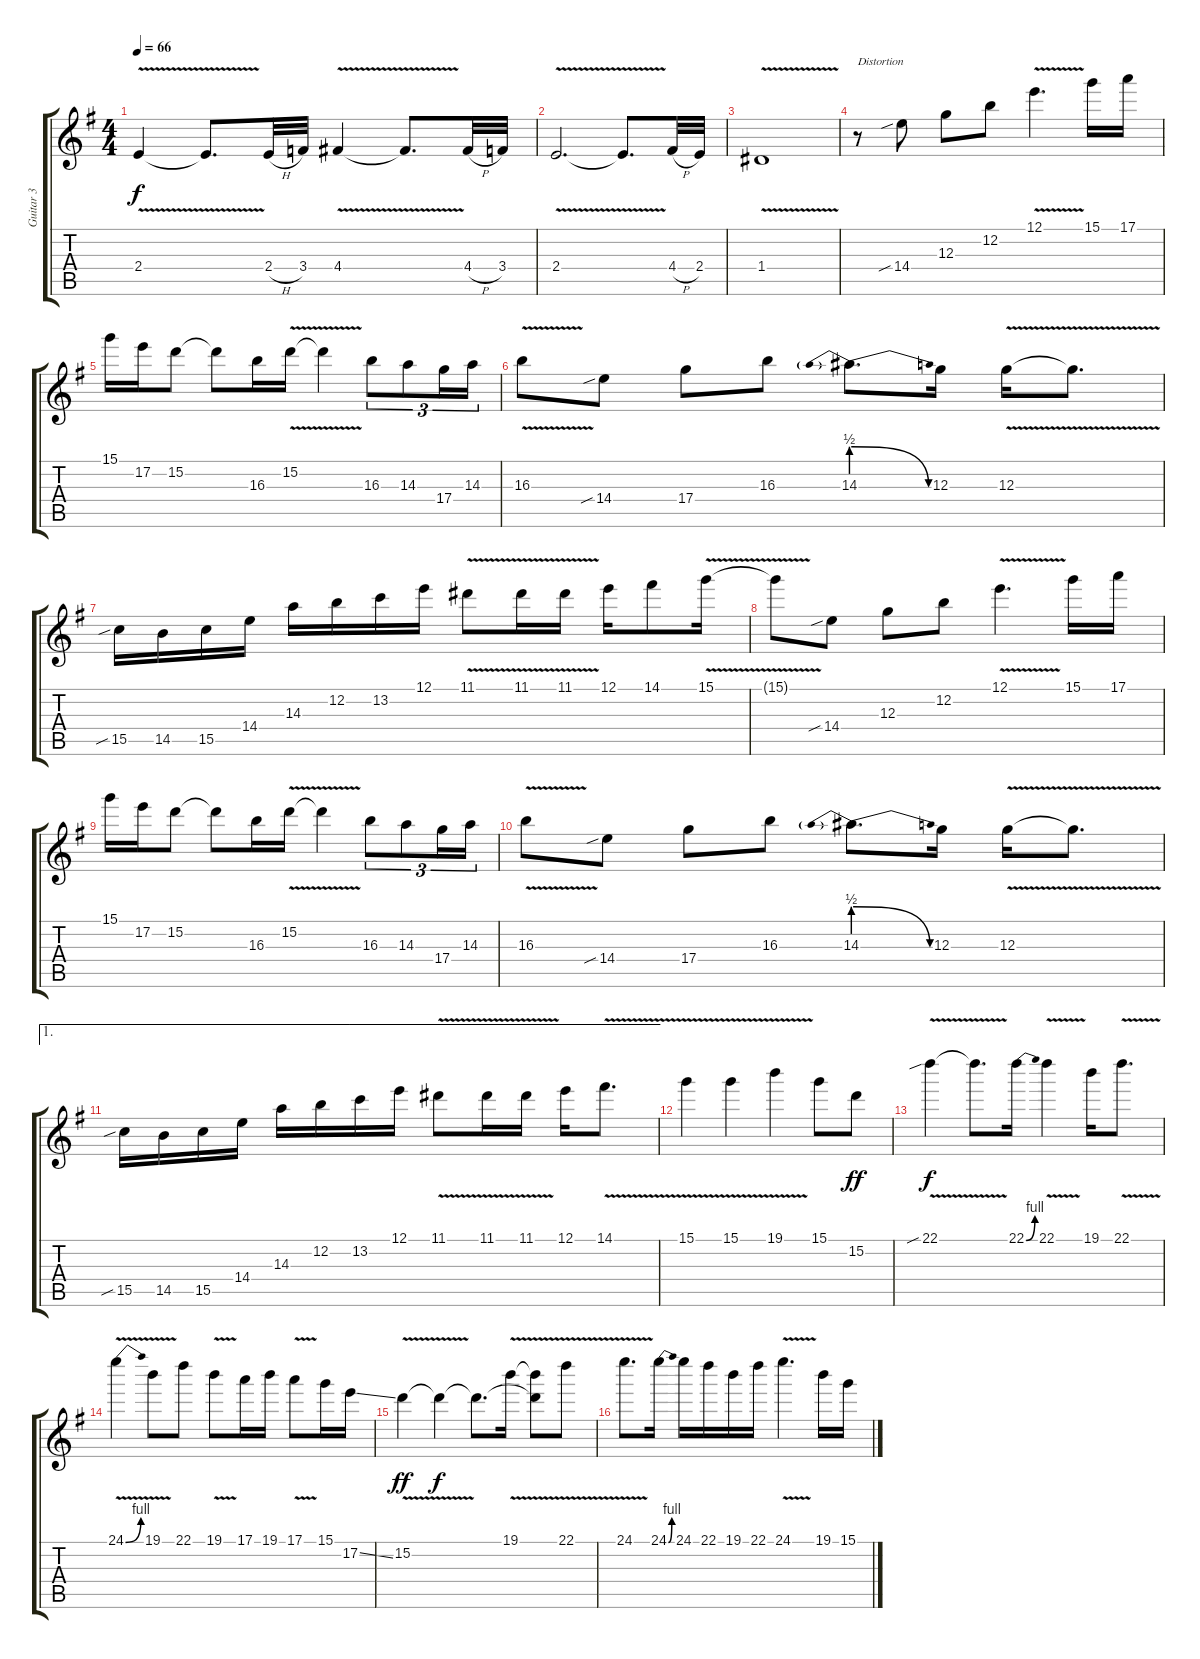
\track ("Guitar 3" "Guitar 3") {instrument electricguitarclean}
\staff {score tabs}
\tuning (E4 B3 G3 D3 A2 E2) {hide}
\ts (4 4)
\tempo 66
\clef g2
\ks g
2.4{v}.4{dy f} 2.4{t}.8{d} 2.4{h}.32 3.4.32 4.4{v}.4 4.4{t}.8{d} 4.4{h}.32 3.4.32 |
2.4{v}.2{d} 2.4{t}.8{d} 4.4{h}.32 2.4.32 |
1.4{v}.1 |
r.8{txt "Distortion" volume 16 instrument distortionguitar} 14.4{sib}.8 12.3.8 12.2.8 12.1{v}.4{d} 15.1.16 17.1.16 |
15.1.16 17.2.16 15.2.8 15.2{t}.8 16.3.16 15.2{v}.16 15.2{t}.4 16.3.8{tu (3 2)} 14.3.8{tu (3 2)} 17.4.16{tu (3 2)} 14.3.16{tu (3 2)} |
16.3{v}.8 14.4{sib}.8 17.4.8 16.3.8 14.3{be (prebendrelease 0 2 60 0)}.8{d} 12.3.16 12.3{v}.16 12.3{t}.8{d} |
15.5{sib}.16 14.5.16 15.5.16 14.4.16 14.3.16 12.2.16 13.2.16 12.1.16 11.1{v}.8 11.1{v}.16 11.1{v}.16 12.1.16 14.1.8 15.1{v}.16 |
15.1{t}.8{volume 16 instrument distortionguitar} 14.4{sib}.8 12.3.8 12.2.8 12.1{v}.4{d} 15.1.16 17.1.16 |
15.1.16 17.2.16 15.2.8 15.2{t}.8 16.3.16 15.2{v}.16 15.2{t}.4 16.3.8{tu (3 2)} 14.3.8{tu (3 2)} 17.4.16{tu (3 2)} 14.3.16{tu (3 2)} |
16.3{v}.8 14.4{sib}.8 17.4.8 16.3.8 14.3{be (prebendrelease 0 2 60 0)}.8{d} 12.3.16 12.3{v}.16 12.3{t}.8{d} |
\ae 1
15.5{sib}.16 14.5.16 15.5.16 14.4.16 14.3.16 12.2.16 13.2.16 12.1.16 11.1{v}.8 11.1{v}.16 11.1{v}.16 12.1.16 14.1{v}.8{d} |
15.1{v}.4 15.1{v}.4 19.1{v}.4 15.1.8 15.2.8{dy ff} |
22.1{v sib}.4{dy f} 22.1{t}.8{d} 22.1{be (bend 0 0 60 4)}.16 22.1{v}.4 19.1.16 22.1{v}.8{d} |
24.1{be (bend 0 0 60 4) v}.4 19.1{v}.8 22.1.8 19.1{v}.8 17.1.16 19.1.16 17.1{v}.8 15.1.16 17.2{ss}.16 |
15.2{v}.4{dy ff} 15.2{t}.4{dy f} 15.2{t}.8{d} 19.1{v}.16 (19.1{t} 15.2{t}).8 22.1{v}.8 |
24.1{v}.8{d} 24.1{be (bend 0 0 60 4)}.16 24.1.16 22.1.16 19.1.16 22.1.16 24.1{v}.4{d} 19.1.16 15.1.16
